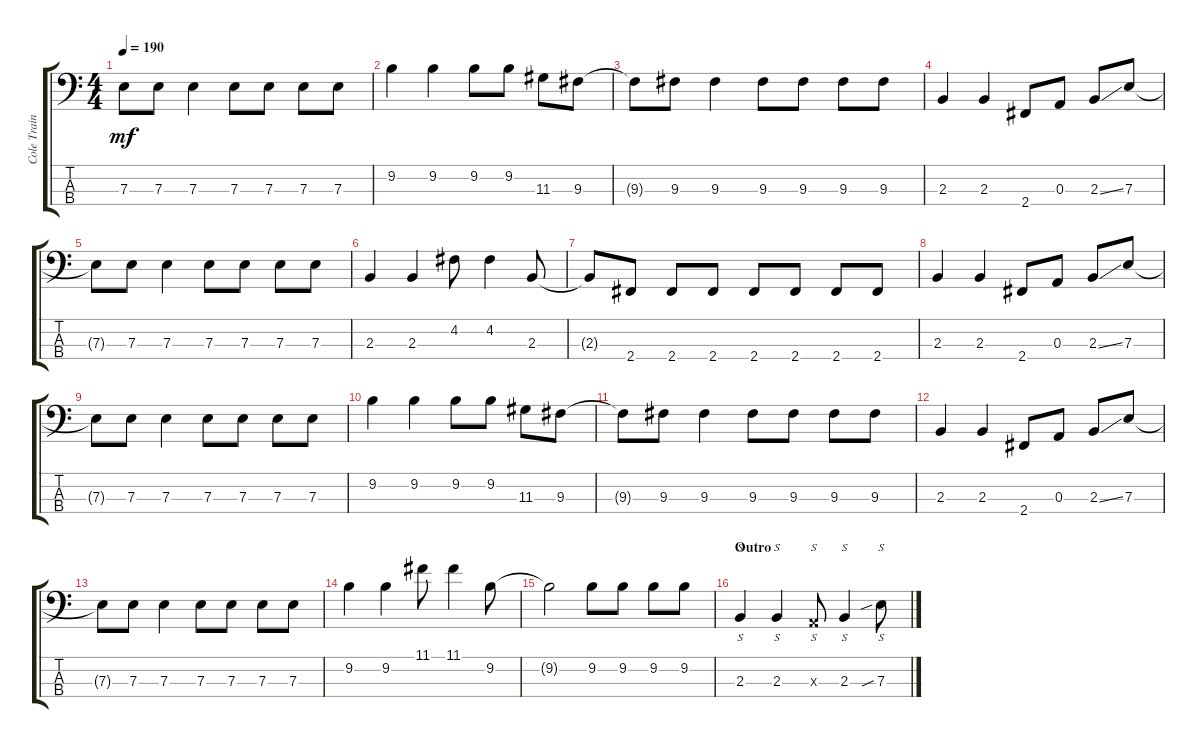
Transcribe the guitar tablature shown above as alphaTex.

\track ("Cole Train" "Cole Train") {instrument electricbassfinger}
\staff {score tabs}
\tuning (G2 D2 A1 E1) {hide}
\ts (4 4)
\tempo 190
\clef f4
\ks c
7.3{t}.8{dy mf} 7.3.8 7.3.4 7.3.8 7.3.8 7.3.8 7.3.8 |
9.2.4 9.2.4 9.2.8 9.2.8 11.3.8 9.3.8 |
9.3{t}.8 9.3.8 9.3.4 9.3.8 9.3.8 9.3.8 9.3.8 |
2.3.4 2.3.4 2.4.8 0.3.8 2.3{ss}.8 7.3.8 |
7.3{t}.8 7.3.8 7.3.4 7.3.8 7.3.8 7.3.8 7.3.8 |
2.3.4 2.3.4 4.2.8 4.2.4 2.3.8 |
2.3{t}.8 2.4.8 2.4.8 2.4.8 2.4.8 2.4.8 2.4.8 2.4.8 |
2.3.4 2.3.4 2.4.8 0.3.8 2.3{ss}.8 7.3.8 |
7.3{t}.8 7.3.8 7.3.4 7.3.8 7.3.8 7.3.8 7.3.8 |
9.2.4 9.2.4 9.2.8 9.2.8 11.3.8 9.3.8 |
9.3{t}.8 9.3.8 9.3.4 9.3.8 9.3.8 9.3.8 9.3.8 |
2.3.4 2.3.4 2.4.8 0.3.8 2.3{ss}.8 7.3.8 |
7.3{t}.8 7.3.8 7.3.4 7.3.8 7.3.8 7.3.8 7.3.8 |
9.2.4 9.2.4 11.1.8 11.1.4 9.2.8 |
9.2{t}.2 9.2.8 9.2.8 9.2.8 9.2.8 |
\section ("" "Outro")
2.3.4{s} 2.3.4{s} 0.3{x}.8{s} 2.3.4{s} 7.3{sib}.8{s}
